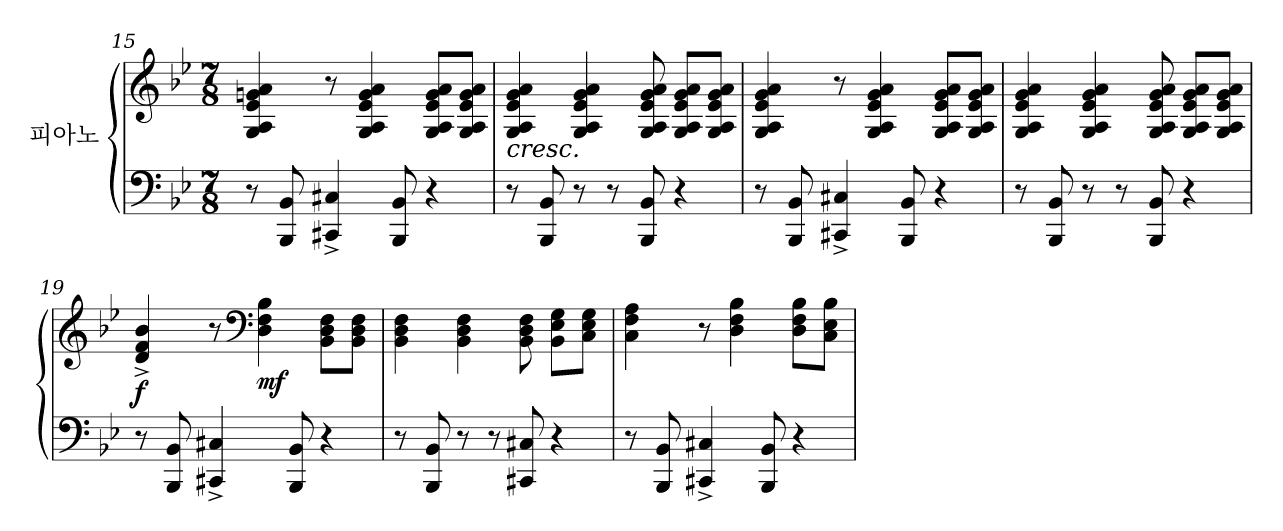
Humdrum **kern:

**kern	**kern	**dynam
*part1	*part1	*part1
*staff2	*staff1	*staff1/2
*I"피아노	*	*
*clefF4	*clefG2	*
*k[b-e-]	*k[b-e-]	*
*B-:	*B-:	*
*M7/8	*M7/8	*
=15	=15	=15
8r	4G/ 4A/ 4e-/ 4gn/ 4a/	.
8BBB-/ 8BB-/	.	.
4CC#X/^ 4C#X/^	8r	.
.	4G/ 4A/ 4e-/ 4g/ 4a/	.
8BBB-/ 8BB-/	.	.
4r	8G/ 8A/ 8e-/ 8g/ 8a/L	.
.	8G/ 8A/ 8e-/ 8g/ 8a/J	.
=16	=16	=16
!	!LO:TX:b:i:t=cresc.	!
8r	4G/ 4A/ 4e-/ 4g/ 4a/	.
8BBB-/ 8BB-/	.	.
8r	4G/ 4A/ 4e-/ 4g/ 4a/	.
8r	.	.
8BBB-/ 8BB-/	8G/ 8A/ 8e-/ 8g/ 8a/	.
4r	8G/ 8A/ 8e-/ 8g/ 8a/L	.
.	8G/ 8A/ 8e-/ 8g/ 8a/J	.
!!LO:LB:g=z
=17	=17	=17
8r	4G/ 4A/ 4e-/ 4g/ 4a/	.
8BBB-/ 8BB-/	.	.
4CC#X/^ 4C#X/^	8r	.
.	4G/ 4A/ 4e-/ 4g/ 4a/	.
8BBB-/ 8BB-/	.	.
4r	8G/ 8A/ 8e-/ 8g/ 8a/L	.
.	8G/ 8A/ 8e-/ 8g/ 8a/J	.
=18	=18	=18
8r	4G/ 4A/ 4e-/ 4g/ 4a/	.
8BBB-/ 8BB-/	.	.
8r	4G/ 4A/ 4e-/ 4g/ 4a/	.
8r	.	.
8BBB-/ 8BB-/	8G/ 8A/ 8e-/ 8g/ 8a/	.
4r	8G/ 8A/ 8e-/ 8g/ 8a/L	.
.	8G/ 8A/ 8e-/ 8g/ 8a/J	.
=19	=19	=19
!	!	!LO:DY:b
8r	4d/^ 4f/^ 4b-/^	f
8BBB-/ 8BB-/	.	.
4CC#X/^ 4C#X/^	8r	.
*	*clefF4	*
!	!	!LO:DY:b
.	4D\ 4F\ 4B-\	mf
8BBB-/ 8BB-/	.	.
4r	8BB-\ 8D\ 8F\L	.
.	8BB-\ 8D\ 8F\J	.
=20	=20	=20
8r	4BB-\ 4D\ 4F\	.
8BBB-/ 8BB-/	.	.
8r	4BB-\ 4D\ 4F\	.
8r	.	.
8CC#X/ 8C#X/	8BB-\ 8D\ 8F\	.
4r	8BB-\ 8E-\ 8G\L	.
.	8C\ 8E-\ 8G\J	.
=21	=21	=21
8r	4C\ 4F\ 4A\	.
8BBB-/ 8BB-/	.	.
4CC#X/^ 4C#X/^	8r	.
.	4D\ 4F\ 4B-\	.
8BBB-/ 8BB-/	.	.
4r	8D\ 8F\ 8B-\L	.
.	8C\ 8E-\ 8B-\J	.
=	=	=
*-	*-	*-
